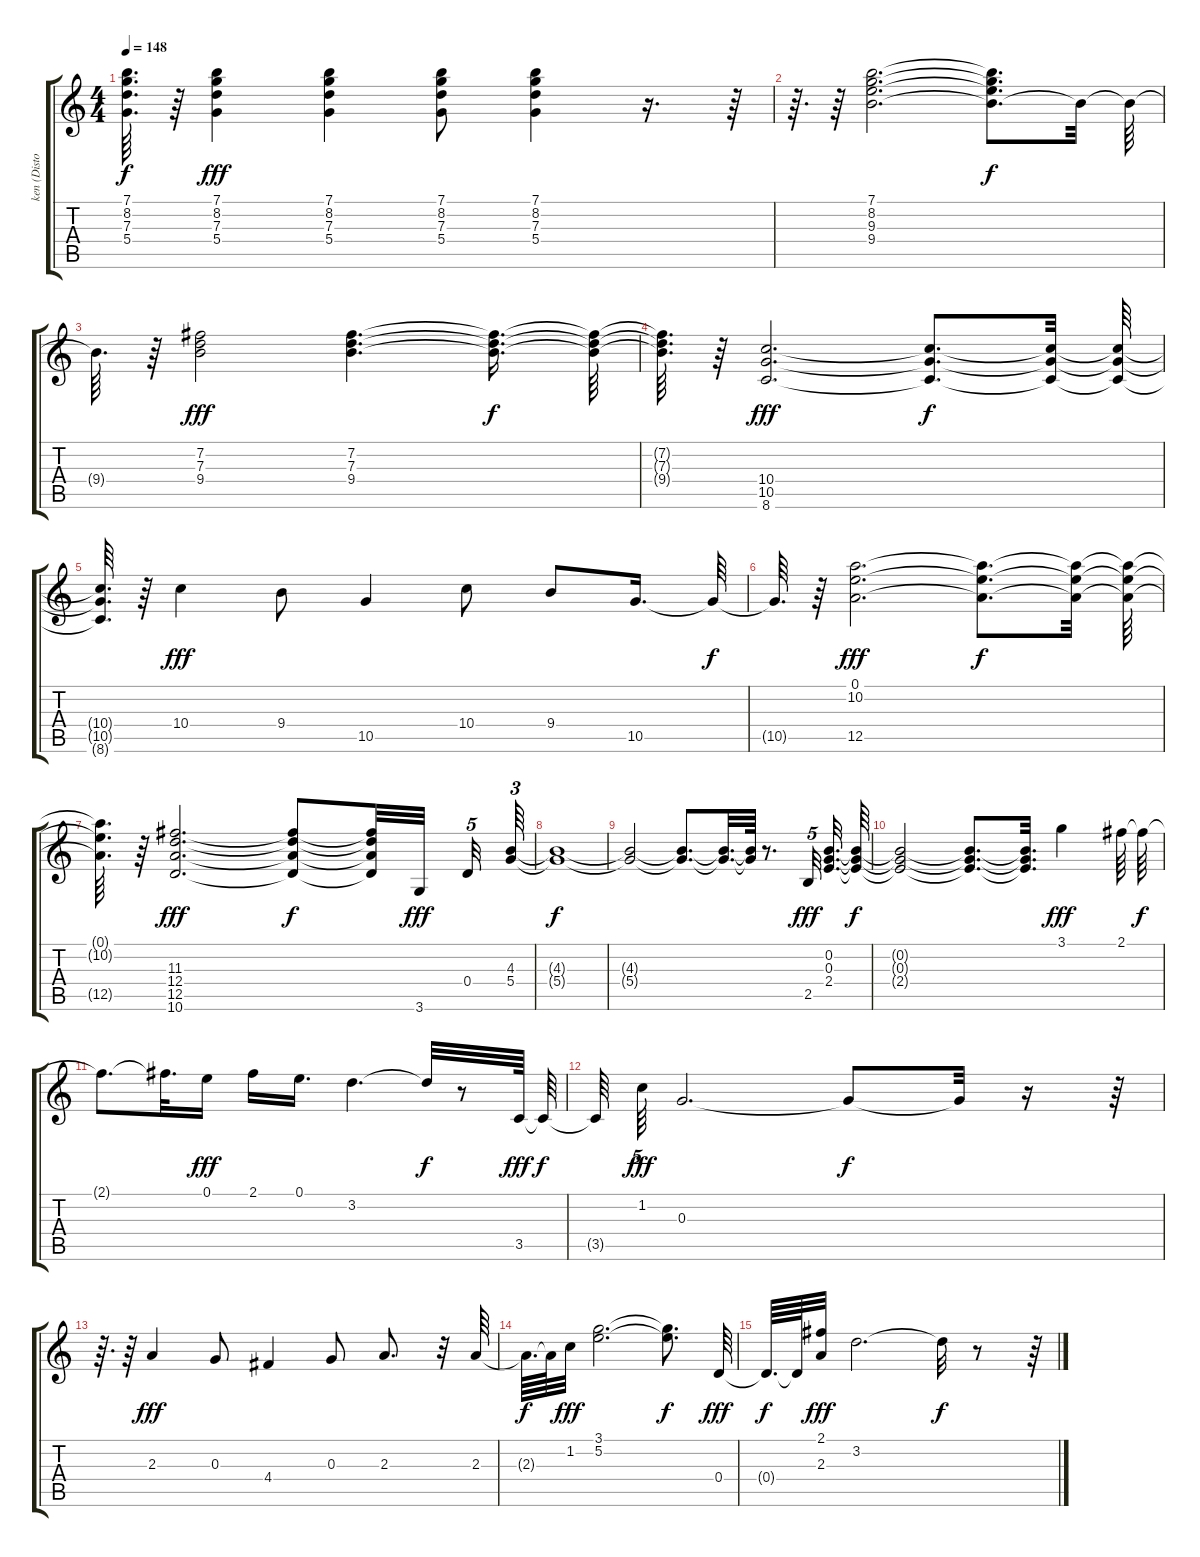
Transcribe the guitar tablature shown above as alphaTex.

\track ("ken (Distortion Guitar)" "ken (Disto") {instrument distortionguitar}
\staff {score tabs}
\tuning (E4 B3 G3 D3 A2 E2) {hide}
\ts (4 4)
\tempo 148
\clef g2
\ks c
(7.1{t} 8.2{t} 7.3{t} 5.4{t}).64{d dy f} r.64 (7.1 8.2 7.3 5.4).4{dy fff} (7.1 8.2 7.3 5.4).4 (7.1 8.2 7.3 5.4).8 (7.1 8.2 7.3 5.4).4 r.16{d} r.64 |
r.64{d} r.64 (7.1 8.2 9.3 9.4).2{d} (7.1{t} 8.2{t} 9.3{t} 9.4{t}).8{d dy f} 9.4{t}.32 9.4{t}.64 |
9.4{t}.64{d} r.64 (7.2 7.3 9.4).2{dy fff} (7.2 7.3 9.4).4{d} (7.2{t} 7.3{t} 9.4{t}).16{d dy f} (7.2{t} 7.3{t} 9.4{t}).64 |
(7.2{t} 7.3{t} 9.4{t}).64{d} r.64 (10.4 10.5 8.6).2{d dy fff} (10.4{t} 10.5{t} 8.6{t}).8{d dy f} (10.4{t} 10.5{t} 8.6{t}).32 (10.4{t} 10.5{t} 8.6{t}).64 |
(10.4{t} 10.5{t} 8.6{t}).64{d} r.64 10.4.4{dy fff} 9.4.8 10.5.4 10.4.8 9.4.8 10.5.16{d} 10.5{t}.64{dy f} |
10.5{t}.64{d} r.64 (0.1 10.2 12.5).2{d dy fff} (0.1{t} 10.2{t} 12.5{t}).8{d dy f} (0.1{t} 10.2{t} 12.5{t}).32 (0.1{t} 10.2{t} 12.5{t}).64 |
(0.1{t} 10.2{t} 12.5{t}).64{d} r.64 (11.3 12.4 12.5 10.6).2{d dy fff} (11.3{t} 12.4{t} 12.5{t} 10.6{t}).8{dy f} (11.3{t} 12.4{t} 12.5{t} 10.6{t}).32 3.6.32{dy fff beam splitsecondary} 0.4.32{tu (5 4)} (4.3 5.4).64{tu (3 2)} |
(4.3{t} 5.4{t}).1{dy f} |
(4.3{t} 5.4{t}).2 (4.3{t} 5.4{t}).8{d} (4.3{t} 5.4{t}).32{d} (4.3{t} 5.4{t}).64 r.8{d} 2.5.32{tu (5 4) dy fff} (0.2 0.3 2.4).32{d} (0.2{t} 0.3{t} 2.4{t}).64{dy f} |
(0.2{t} 0.3{t} 2.4{t}).2 (0.2{t} 0.3{t} 2.4{t}).8{d} (0.2{t} 0.3{t} 2.4{t}).32{d} 3.1.4{dy fff} 2.1.64 2.1{t}.64{dy f} |
2.1{t}.8{d} 2.1{t}.32{d} 0.1.16{dy fff} 2.1.16 0.1.16{d} 3.2.4{d} 3.2{t}.32{dy f} r.8 3.5.64{dy fff} 3.5{t}.64{dy f} |
3.5{t}.64 1.2.64{tu (5 4) dy fff volume 11} 0.3.2{d} 0.3{t}.8{dy f} 0.3{t}.32 r.16 r.64 |
r.64{d} r.64 2.3.4{dy fff volume 8} 0.3.8{volume 8} 4.4.4{volume 7} 0.3.8{volume 6} 2.3.8{d volume 6} r.32 2.3.64{volume 6} |
2.3{t}.64{d dy f} 2.3{t}.64 1.2.32{dy fff volume 5} (3.1 5.2).2{d} (3.1{t} 5.2{t}).8{d dy f} 0.4.64{dy fff volume 3} |
0.4{t}.64{d dy f} 0.4{t}.64 (2.1 2.3).32{dy fff volume 3} 3.2.2{d} 3.2{t}.32{dy f} r.8 r.64
